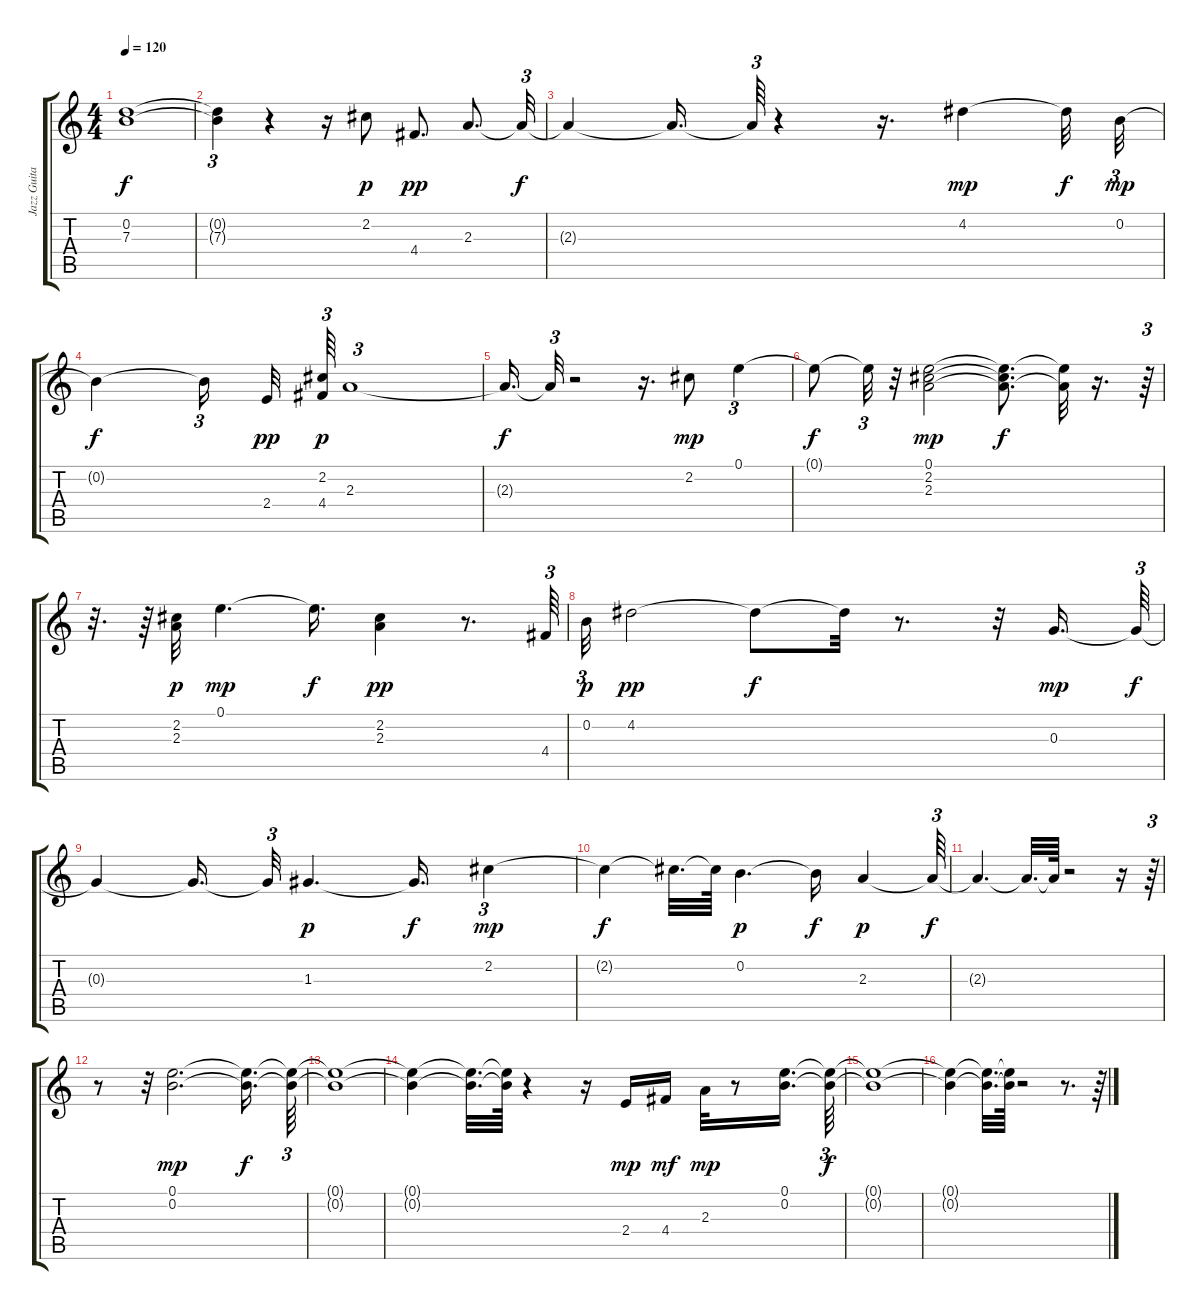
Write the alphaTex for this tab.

\track ("Jazz Guitar" "Jazz Guita") {instrument electricguitarjazz}
\staff {score tabs}
\tuning (E4 B3 G3 D3 A2 E2) {hide}
\ts (4 4)
\tempo 120
\clef g2
\ks c
(0.2{t} 7.3{t}).1{dy f} |
(0.2{t} 7.3{t}).4{tu (3 2)} r.4 r.16 2.2.8{dy p volume 14} 4.4.8{d dy pp volume 14} 2.3.8{d} 2.3{t}.32{tu (3 2) dy f} |
2.3{t}.4 2.3{t}.16{d} 2.3{t}.64{tu (3 2)} r.4 r.16{d} 4.2.4{dy mp} 4.2{t}.32{dy f} 0.2.32{tu (3 2) dy mp} |
0.2{t}.4{dy f} 0.2{t}.16{tu (3 2) beam splitsecondary} 2.4.32{dy pp} (2.2 4.4).64{tu (3 2) dy p} 2.3.1{tu (3 2)} |
2.3{t}.16{d dy f} 2.3{t}.32{tu (3 2)} r.2 r.16{d} 2.2.8{dy mp} 0.1.4{tu (3 2)} |
0.1{t}.8{dy f} 0.1{t}.32{tu (3 2)} r.32 (0.1 2.2 2.3).2{dy mp} (0.1{t} 2.2{t} 2.3{t}).8{d dy f} (0.1{t} 2.3{t}).32 r.16{d} r.64{tu (3 2)} |
r.32{d} r.64 (2.2 2.3).32{dy p} 0.1.4{d dy mp} 0.1{t}.16{d dy f} (2.2 2.3).4{dy pp} r.8{d} 4.4.64{tu (3 2)} |
0.2.32{tu (3 2) dy p} 4.2.2{dy pp} 4.2{t}.8{dy f} 4.2{t}.32 r.8{d} r.32 0.3.16{d dy mp} 0.3{t}.64{tu (3 2) dy f} |
0.3{t}.4 0.3{t}.16{d} 0.3{t}.32{tu (3 2)} 1.3.4{d dy p} 1.3{t}.16{d dy f} 2.2.4{tu (3 2) dy mp} |
2.2{t}.4{dy f} 2.2{t}.32{d} 2.2{t}.64 0.2.4{d dy p} 0.2{t}.16{dy f} 2.3.4{dy p} 2.3{t}.64{tu (3 2) dy f} |
2.3{t}.4{d} 2.3{t}.32{d} 2.3{t}.64 r.2 r.16 r.64{tu (3 2)} |
r.8 r.32{tu (3 2)} (0.1 0.2).2{d dy mp} (0.1{t} 0.2{t}).16{d dy f} (0.1{t} 0.2{t}).64{tu (3 2)} |
(0.1{t} 0.2{t}).1 |
(0.1{t} 0.2{t}).4 (0.1{t} 0.2{t}).32{d} (0.1{t} 0.2{t}).64 r.4 r.16 2.4.16{dy mp} 4.4.16{dy mf} 2.3.32{dy mp} r.8 (0.1 0.2).16{d} (0.1{t} 0.2{t}).64{tu (3 2) dy f} |
(0.1{t} 0.2{t}).1 |
(0.1{t} 0.2{t}).4 (0.1{t} 0.2{t}).32{d} (0.1{t} 0.2{t}).64 r.2 r.8{d} r.64{tu (3 2)}
